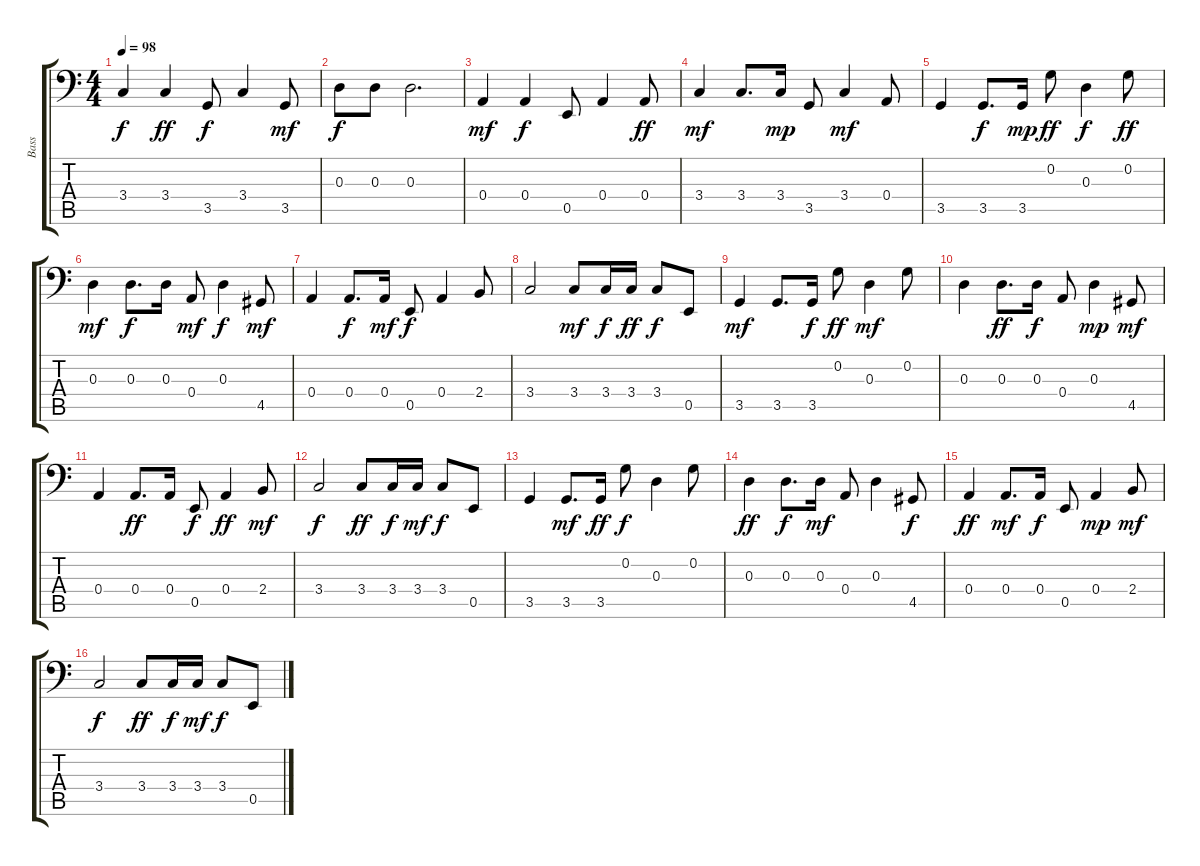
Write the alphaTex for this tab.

\track ("Bass                " "Bass      ") {instrument electricbassfinger}
\staff {score tabs}
\tuning (C3 G2 D2 A1 E1 B0) {hide}
\ts (4 4)
\tempo 98
\clef f4
\ks c
3.4.4{dy f} 3.4.4{dy ff} 3.5.8{dy f} 3.4.4 3.5.8{dy mf} |
0.3.8{dy f} 0.3.8 0.3.2{d} |
0.4.4{dy mf} 0.4.4{dy f} 0.5.8 0.4.4 0.4.8{dy ff} |
3.4.4{dy mf} 3.4.8{d} 3.4.16{dy mp} 3.5.8 3.4.4{dy mf} 0.4.8 |
3.5.4 3.5.8{d dy f} 3.5.16{dy mp} 0.2.8{dy ff} 0.3.4{dy f} 0.2.8{dy ff} |
0.3.4{dy mf} 0.3.8{d dy f} 0.3.16 0.4.8{dy mf} 0.3.4{dy f} 4.5.8{dy mf} |
0.4.4 0.4.8{d dy f} 0.4.16{dy mf} 0.5.8{dy f} 0.4.4 2.4.8 |
3.4.2 3.4.8{dy mf} 3.4.16{dy f} 3.4.16{dy ff} 3.4.8{dy f} 0.5.8 |
3.5.4{dy mf} 3.5.8{d} 3.5.16{dy f} 0.2.8{dy ff} 0.3.4{dy mf} 0.2.8 |
0.3.4 0.3.8{d dy ff} 0.3.16{dy f} 0.4.8 0.3.4{dy mp} 4.5.8{dy mf} |
0.4.4 0.4.8{d dy ff} 0.4.16 0.5.8{dy f} 0.4.4{dy ff} 2.4.8{dy mf} |
3.4.2{dy f} 3.4.8{dy ff} 3.4.16{dy f} 3.4.16{dy mf} 3.4.8{dy f} 0.5.8 |
3.5.4 3.5.8{d dy mf} 3.5.16{dy ff} 0.2.8{dy f} 0.3.4 0.2.8 |
0.3.4{dy ff} 0.3.8{d dy f} 0.3.16{dy mf} 0.4.8 0.3.4 4.5.8{dy f} |
0.4.4{dy ff} 0.4.8{d dy mf} 0.4.16{dy f} 0.5.8 0.4.4{dy mp} 2.4.8{dy mf} |
3.4.2{dy f} 3.4.8{dy ff} 3.4.16{dy f} 3.4.16{dy mf} 3.4.8{dy f} 0.5.8
